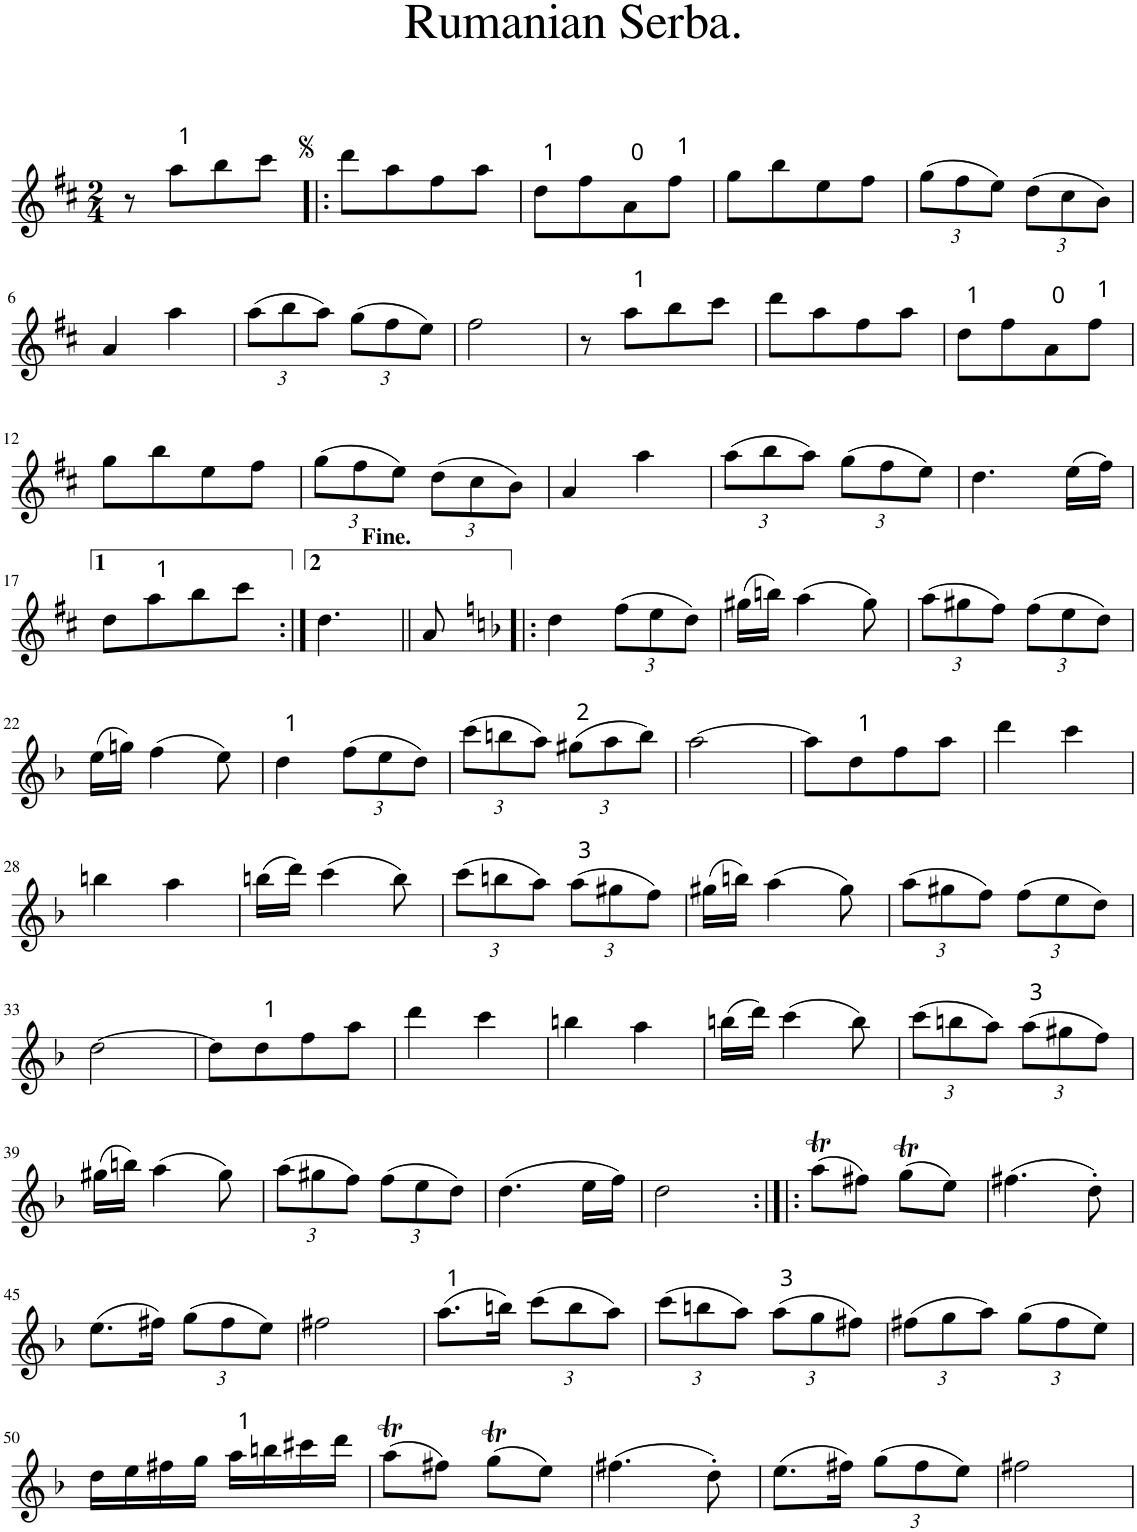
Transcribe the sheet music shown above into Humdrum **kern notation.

**kern
*part1
*staff1
*I"Piano
*I'Pno.
*clefG2
*k[f#c#]
*M2/4
=1
8r
8aa\L
8bb\
8ccc#\J
=2!|:
8ddd\L
8aa\
8ff#\
8aa\J
=3
8dd\L
8ff#\
8a\
8ff#\J
=4
8gg\L
8bb\
8ee\
8ff#\J
=5
*Xbrackettup
(12gg\L
12ff#\
12ee\J)
(12dd\L
12cc#\
12b\J)
!!LO:LB:g=z
=6
4a/
4aa\
=7
(12aa\L
12bb\
12aa\J)
(12gg\L
12ff#\
12ee\J)
=8
2ff#\
=9
8r
8aa\L
8bb\
8ccc#\J
=10
8ddd\L
8aa\
8ff#\
8aa\J
=11
8dd\L
8ff#\
8a\
8ff#\J
!!LO:LB:g=z
=12
8gg\L
8bb\
8ee\
8ff#\J
=13
(12gg\L
12ff#\
12ee\J)
(12dd\L
12cc#\
12b\J)
=14
4a/
4aa\
=15
(12aa\L
12bb\
12aa\J)
(12gg\L
12ff#\
12ee\J)
=16
4.dd\
(16ee\LL
16ff#\JJ)
!!LO:LB:g=z
=17
8dd\L
8aa\
8bb\
8ccc#\J
=18:|!
4.dd\
=18X1||
8a/
=19!|:
*k[b-]
*d:
4dd\
(12ff\L
12ee\
12dd\J)
=20
(16gg#X\LL
16bbn\JJ)
(4aa\
8gg#\)
=21
(12aa\L
12gg#X\
12ff\J)
(12ff\L
12ee\
12dd\J)
!!LO:LB:g=z
=22
(16ee\LL
16ggn\JJ)
(4ff\
8ee\)
=23
4dd\
(12ff\L
12ee\
12dd\J)
=24
(12ccc\L
12bbn\
12aa\J)
(12gg#X\L
12aa\
12bb\J)
=25
[2aa\
=26
8aa\L]
8dd\
8ff\
8aa\J
=27
4ddd\
4ccc\
!!LO:LB:g=z
=28
4bbn\
4aa\
=29
(16bbn\LL
16ddd\JJ)
(4ccc\
8bb\)
=30
(12ccc\L
12bbn\
12aa\J)
(12aa\L
12gg#X\
12ff\J)
=31
(16gg#X\LL
16bbn\JJ)
(4aa\
8gg#\)
=32
(12aa\L
12gg#X\
12ff\J)
(12ff\L
12ee\
12dd\J)
!!LO:LB:g=z
=33
[2dd\
=34
8dd\L]
8dd\
8ff\
8aa\J
=35
4ddd\
4ccc\
=36
4bbn\
4aa\
=37
(16bbn\LL
16ddd\JJ)
(4ccc\
8bb\)
=38
(12ccc\L
12bbn\
12aa\J)
(12aa\L
12gg#X\
12ff\J)
!!LO:LB:g=z
=39
(16gg#X\LL
16bbn\JJ)
(4aa\
8gg#\)
=40
(12aa\L
12gg#X\
12ff\J)
(12ff\L
12ee\
12dd\J)
=41
(4.dd\
16ee\LL
16ff\JJ)
=42
2dd\
=43:|!|:
(8aat\L
8ff#X\J)
(8ggT\L
8ee\J)
=44
(4.ff#X\
8dd'\)
!!LO:LB:g=z
=45
(8.ee\L
16ff#X\Jk)
(12gg\L
12ff#\
12ee\J)
=46
2ff#X\
=47
(8.aa\L
16bbn\Jk)
(12ccc\L
12bb\
12aa\J)
=48
(12ccc\L
12bbn\
12aa\J)
(12aa\L
12gg\
12ff#X\J)
=49
(12ff#X\L
12gg\
12aa\J)
(12gg\L
12ff#\
12ee\J)
!!LO:LB:g=z
=50
16dd\LL
16ee\
16ff#X\
16gg\JJ
16aa\LL
16bbn\
16ccc#X\
16ddd\JJ
=51
(8aat\L
8ff#X\J)
(8ggT\L
8ee\J)
=52
(4.ff#X\
8dd'\)
=53
(8.ee\L
16ff#X\Jk)
(12gg\L
12ff#\
12ee\J)
=54
2ff#X\
=
*-
